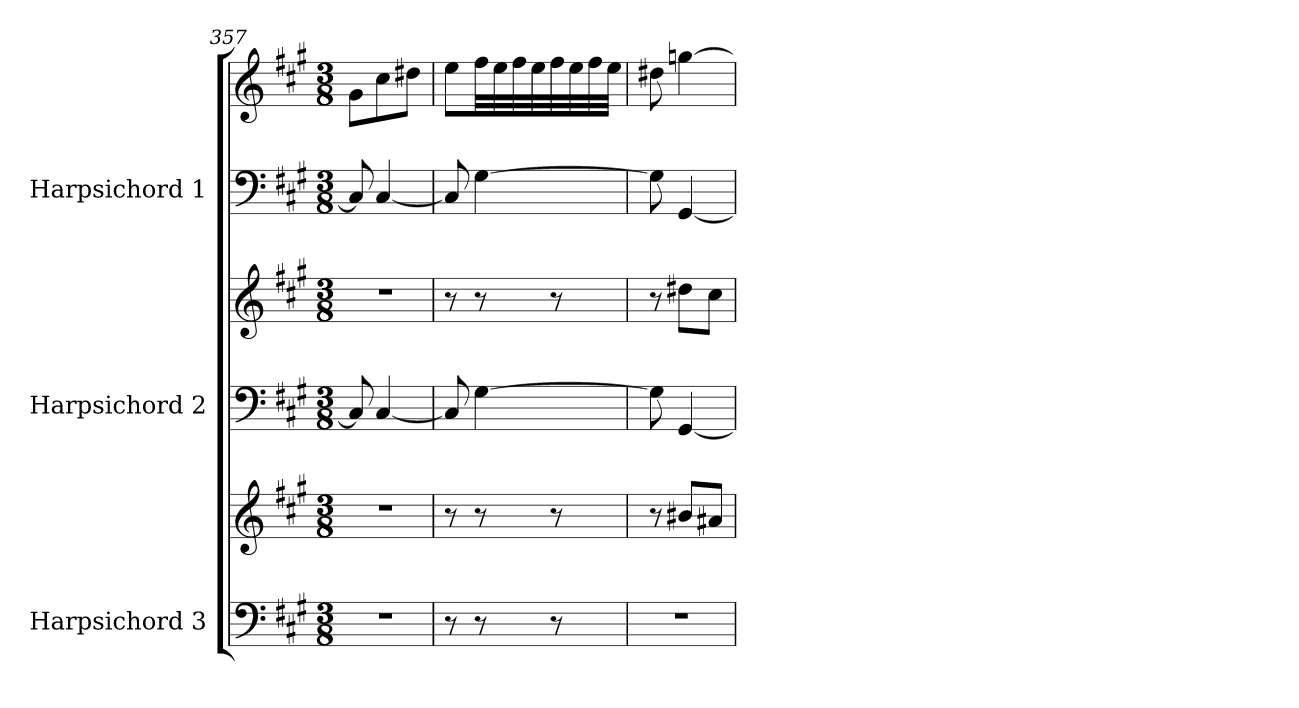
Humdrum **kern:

**kern	**kern	**kern	**kern	**kern	**kern
*part3	*part3	*part2	*part2	*part1	*part1
*staff6	*staff5	*staff4	*staff3	*staff2	*staff1
*I"Harpsichord 3	*	*I"Harpsichord 2	*	*I"Harpsichord 1	*
*I'Hp	*	*I'Hp	*	*I'Hp	*
*clefF4	*clefG2	*clefF4	*clefG2	*clefF4	*clefG2
*k[f#c#g#]	*k[f#c#g#]	*k[f#c#g#]	*k[f#c#g#]	*k[f#c#g#]	*k[f#c#g#]
*M3/8	*M3/8	*M3/8	*M3/8	*M3/8	*M3/8
=357	=357	=357	=357	=357	=357
4.r	4.r	8C#/]	4.r	8C#/]	8g#\L
.	.	[4C#/	.	[4C#/	8cc#\
.	.	.	.	.	8dd#X\J
=358	=358	=358	=358	=358	=358
8r	8r	8C#/]	8r	8C#/]	8ee\L
8r	8r	[4G#\	8r	[4G#\	32ff#\LL
.	.	.	.	.	32ee\
.	.	.	.	.	32ff#\
.	.	.	.	.	32ee\
8r	8r	.	8r	.	32ff#\
.	.	.	.	.	32ee\
.	.	.	.	.	32ff#\
.	.	.	.	.	32ee\JJJ
=359	=359	=359	=359	=359	=359
4.r	8r	8G#\]	8r	8G#\]	8dd#X\
.	8b#X/L	[4GG#/	8dd#X\L	[4GG#/	[4ggn\
.	8a#X/J	.	8cc#\J	.	.
=	=	=	=	=	=
*-	*-	*-	*-	*-	*-
